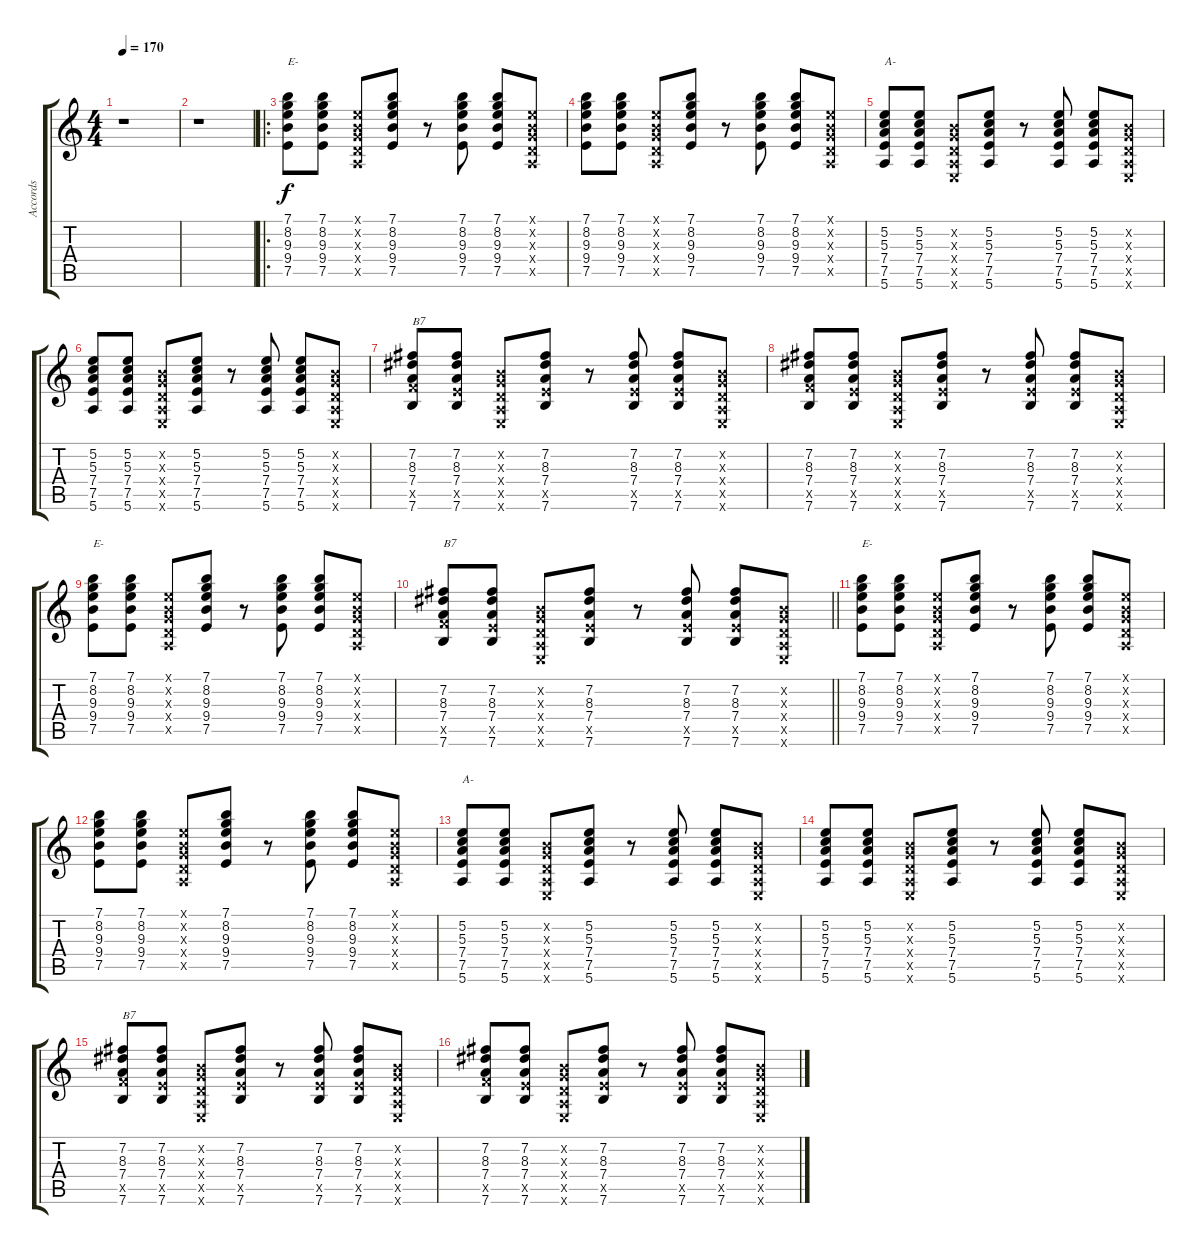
\track ("Accords" "Accords") {instrument acousticguitarnylon}
\staff {score tabs}
\tuning (E4 B3 G3 D3 A2 E2) {hide}
\ts (4 4)
\tempo 170
\clef g2
\ks c
r.1{dy f instrument acousticguitarnylon} |
r.1 |
\ro
(7.1 8.2 9.3 9.4 7.5).8{txt "E-"} (7.1 8.2 9.3 9.4 7.5).8 (0.1{x} 0.2{x} 0.3{x} 0.4{x} 0.5{x}).8 (7.1 8.2 9.3 9.4 7.5).8 r.8 (7.1 8.2 9.3 9.4 7.5).8 (7.1 8.2 9.3 9.4 7.5).8 (0.1{x} 0.2{x} 0.3{x} 0.4{x} 0.5{x}).8 |
(7.1 8.2 9.3 9.4 7.5).8 (7.1 8.2 9.3 9.4 7.5).8 (0.1{x} 0.2{x} 0.3{x} 0.4{x} 0.5{x}).8 (7.1 8.2 9.3 9.4 7.5).8 r.8 (7.1 8.2 9.3 9.4 7.5).8 (7.1 8.2 9.3 9.4 7.5).8 (0.1{x} 0.2{x} 0.3{x} 0.4{x} 0.5{x}).8 |
(5.2 5.3 7.4 7.5 5.6).8{txt "A-"} (5.2 5.3 7.4 7.5 5.6).8 (0.2{x} 0.3{x} 0.4{x} 0.5{x} 0.6{x}).8 (5.2 5.3 7.4 7.5 5.6).8 r.8 (5.2 5.3 7.4 7.5 5.6).8 (5.2 5.3 7.4 7.5 5.6).8 (0.2{x} 0.3{x} 0.4{x} 0.5{x} 0.6{x}).8 |
(5.2 5.3 7.4 7.5 5.6).8 (5.2 5.3 7.4 7.5 5.6).8 (0.2{x} 0.3{x} 0.4{x} 0.5{x} 0.6{x}).8 (5.2 5.3 7.4 7.5 5.6).8 r.8 (5.2 5.3 7.4 7.5 5.6).8 (5.2 5.3 7.4 7.5 5.6).8 (0.2{x} 0.3{x} 0.4{x} 0.5{x} 0.6{x}).8 |
(7.2 8.3 7.4 8.5{x} 7.6).8{txt "B7"} (7.2 8.3 7.4 7.5{x} 7.6).8 (0.2{x} 0.3{x} 0.4{x} 0.5{x} 0.6{x}).8 (7.2 8.3 7.4 7.5{x} 7.6).8 r.8 (7.2 8.3 7.4 7.5{x} 7.6).8 (7.2 8.3 7.4 7.5{x} 7.6).8 (0.2{x} 0.3{x} 0.4{x} 0.5{x} 0.6{x}).8 |
(7.2 8.3 7.4 8.5{x} 7.6).8 (7.2 8.3 7.4 7.5{x} 7.6).8 (0.2{x} 0.3{x} 0.4{x} 0.5{x} 0.6{x}).8 (7.2 8.3 7.4 7.5{x} 7.6).8 r.8 (7.2 8.3 7.4 7.5{x} 7.6).8 (7.2 8.3 7.4 7.5{x} 7.6).8 (0.2{x} 0.3{x} 0.4{x} 0.5{x} 0.6{x}).8 |
(7.1 8.2 9.3 9.4 7.5).8{txt "E-"} (7.1 8.2 9.3 9.4 7.5).8 (0.1{x} 0.2{x} 0.3{x} 0.4{x} 0.5{x}).8 (7.1 8.2 9.3 9.4 7.5).8 r.8 (7.1 8.2 9.3 9.4 7.5).8 (7.1 8.2 9.3 9.4 7.5).8 (0.1{x} 0.2{x} 0.3{x} 0.4{x} 0.5{x}).8 |
\barLineRight lightlight
(7.2 8.3 7.4 8.5{x} 7.6).8{txt "B7"} (7.2 8.3 7.4 7.5{x} 7.6).8 (0.2{x} 0.3{x} 0.4{x} 0.5{x} 0.6{x}).8 (7.2 8.3 7.4 7.5{x} 7.6).8 r.8 (7.2 8.3 7.4 7.5{x} 7.6).8 (7.2 8.3 7.4 7.5{x} 7.6).8 (0.2{x} 0.3{x} 0.4{x} 0.5{x} 0.6{x}).8 |
(7.1 8.2 9.3 9.4 7.5).8{txt "E-"} (7.1 8.2 9.3 9.4 7.5).8 (0.1{x} 0.2{x} 0.3{x} 0.4{x} 0.5{x}).8 (7.1 8.2 9.3 9.4 7.5).8 r.8 (7.1 8.2 9.3 9.4 7.5).8 (7.1 8.2 9.3 9.4 7.5).8 (0.1{x} 0.2{x} 0.3{x} 0.4{x} 0.5{x}).8 |
(7.1 8.2 9.3 9.4 7.5).8 (7.1 8.2 9.3 9.4 7.5).8 (0.1{x} 0.2{x} 0.3{x} 0.4{x} 0.5{x}).8 (7.1 8.2 9.3 9.4 7.5).8 r.8 (7.1 8.2 9.3 9.4 7.5).8 (7.1 8.2 9.3 9.4 7.5).8 (0.1{x} 0.2{x} 0.3{x} 0.4{x} 0.5{x}).8 |
(5.2 5.3 7.4 7.5 5.6).8{txt "A-"} (5.2 5.3 7.4 7.5 5.6).8 (0.2{x} 0.3{x} 0.4{x} 0.5{x} 0.6{x}).8 (5.2 5.3 7.4 7.5 5.6).8 r.8 (5.2 5.3 7.4 7.5 5.6).8 (5.2 5.3 7.4 7.5 5.6).8 (0.2{x} 0.3{x} 0.4{x} 0.5{x} 0.6{x}).8 |
(5.2 5.3 7.4 7.5 5.6).8 (5.2 5.3 7.4 7.5 5.6).8 (0.2{x} 0.3{x} 0.4{x} 0.5{x} 0.6{x}).8 (5.2 5.3 7.4 7.5 5.6).8 r.8 (5.2 5.3 7.4 7.5 5.6).8 (5.2 5.3 7.4 7.5 5.6).8 (0.2{x} 0.3{x} 0.4{x} 0.5{x} 0.6{x}).8 |
(7.2 8.3 7.4 8.5{x} 7.6).8{txt "B7"} (7.2 8.3 7.4 7.5{x} 7.6).8 (0.2{x} 0.3{x} 0.4{x} 0.5{x} 0.6{x}).8 (7.2 8.3 7.4 7.5{x} 7.6).8 r.8 (7.2 8.3 7.4 7.5{x} 7.6).8 (7.2 8.3 7.4 7.5{x} 7.6).8 (0.2{x} 0.3{x} 0.4{x} 0.5{x} 0.6{x}).8 |
(7.2 8.3 7.4 8.5{x} 7.6).8 (7.2 8.3 7.4 7.5{x} 7.6).8 (0.2{x} 0.3{x} 0.4{x} 0.5{x} 0.6{x}).8 (7.2 8.3 7.4 7.5{x} 7.6).8 r.8 (7.2 8.3 7.4 7.5{x} 7.6).8 (7.2 8.3 7.4 7.5{x} 7.6).8 (0.2{x} 0.3{x} 0.4{x} 0.5{x} 0.6{x}).8
